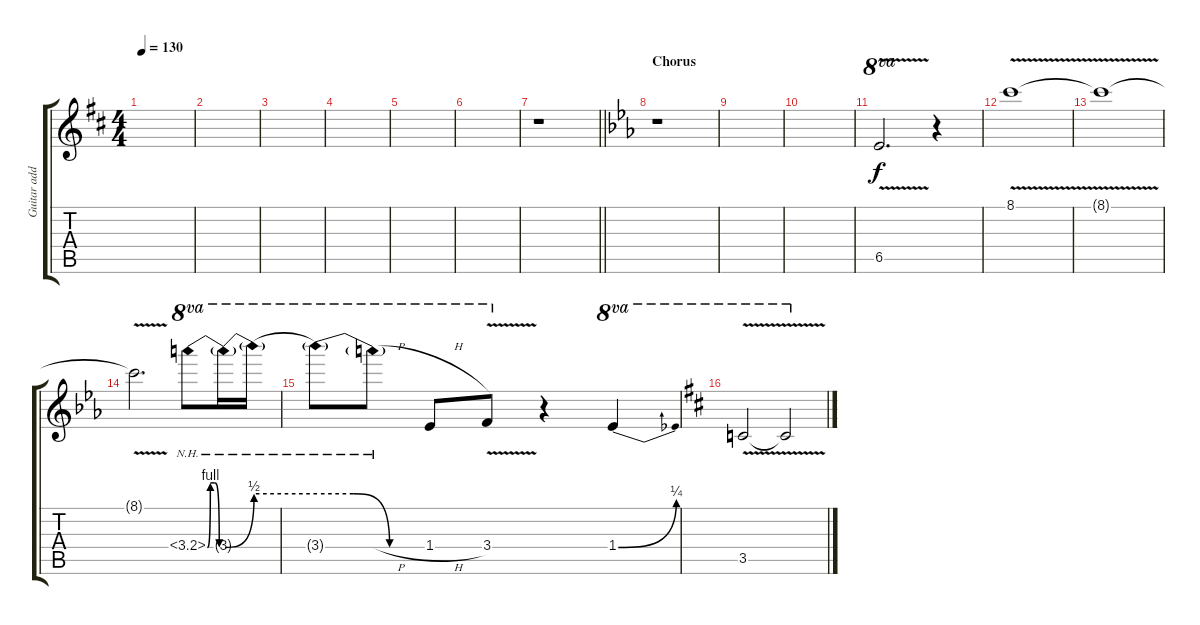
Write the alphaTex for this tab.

\track ("Guitar add. overdubs" "Guitar add") {instrument distortionguitar}
\staff {score tabs}
\tuning (E4 B3 G3 D4 A3 E3) {hide}
\ts (4 4)
\tempo 130
\clef g2
\ks d
|
|
|
|
|
|
\barLineRight lightlight
r.1 |
\section ("" "Chorus")
\ks eb
r.1 |
|
|
6.5{v}.2{d ot 8va dy f} r.4 |
8.1{v}.1 |
8.1{v t}.1 |
8.1{t}.2{d} 3.4{be (custom 0 0 10 4 25 4 40 0 60 0) nh}.8{ot 8va} 3.4{be (bend 0 0 60 2) nh t}.16{ot 8va} 3.4{be (hold 0 2 60 2) nh t}.16{ot 8va} |
3.4{be (custom 0 2 20 2 40 0 60 0) nh t}.8{ot 8va} 3.4{nh h t}.8{ot 8va} 1.4{h}.8{ot 8va} 3.4{v}.8{ot 8va} r.4 1.4{be (bend 0 0 60 1)}.4{ot 8va} |
\ks d
3.5{v}.2{ot 8va} 3.5{v t}.2{ot 8va}
